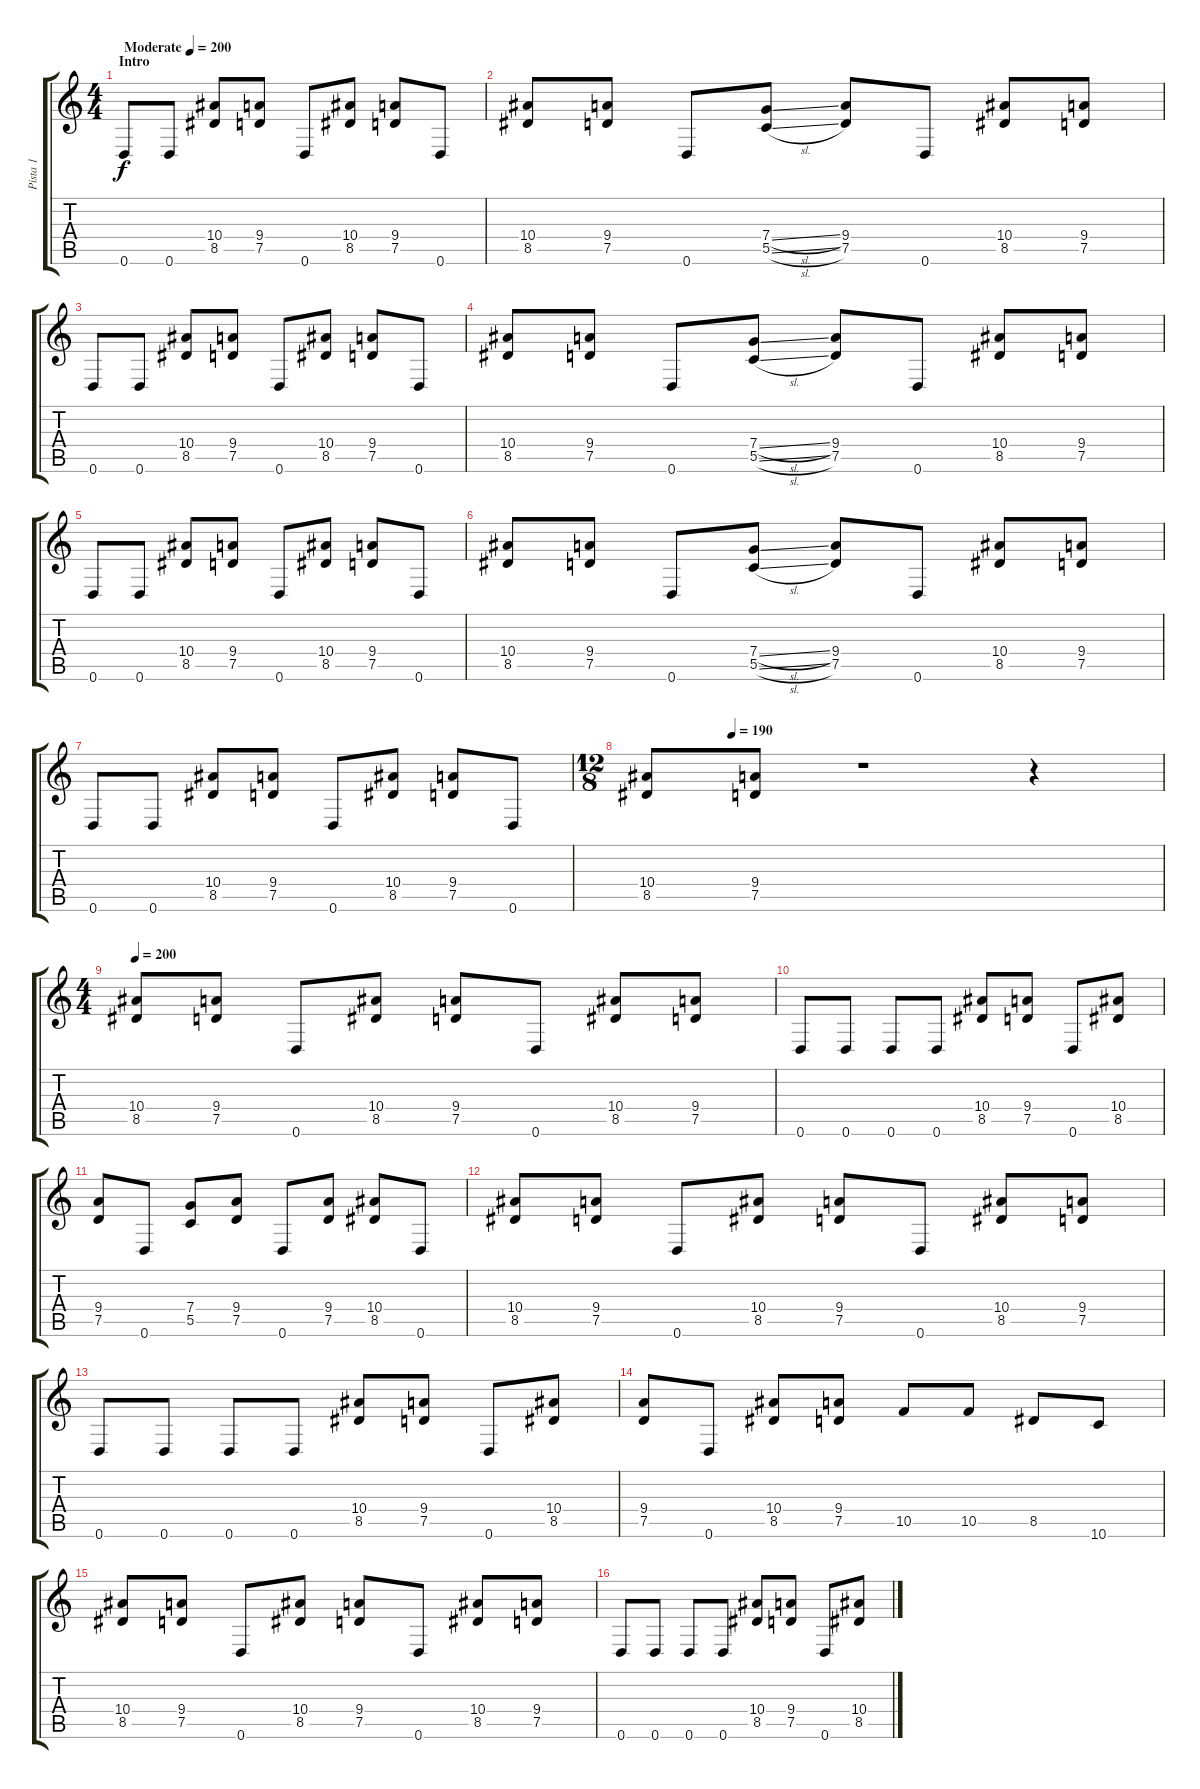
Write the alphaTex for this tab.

\track ("Pista 1" "Pista 1") {instrument distortionguitar}
\staff {score tabs}
\tuning (D4 A3 F3 C3 G2 D2) {hide}
\ts (4 4)
\section ("" "Intro")
\tempo (200 "Moderate")
\clef g2
\ks c
0.6.8{dy f instrument distortionguitar} 0.6.8 (10.4 8.5).8 (9.4 7.5).8 0.6.8 (10.4 8.5).8 (9.4 7.5).8 0.6.8 |
(10.4 8.5).8 (9.4 7.5).8 0.6.8 (7.4{sl} 5.5{sl}).8 (9.4 7.5).8 0.6.8 (10.4 8.5).8 (9.4 7.5).8 |
0.6.8 0.6.8 (10.4 8.5).8 (9.4 7.5).8 0.6.8 (10.4 8.5).8 (9.4 7.5).8 0.6.8 |
(10.4 8.5).8 (9.4 7.5).8 0.6.8 (7.4{sl} 5.5{sl}).8 (9.4 7.5).8 0.6.8 (10.4 8.5).8 (9.4 7.5).8 |
0.6.8 0.6.8 (10.4 8.5).8 (9.4 7.5).8 0.6.8 (10.4 8.5).8 (9.4 7.5).8 0.6.8 |
(10.4 8.5).8 (9.4 7.5).8 0.6.8 (7.4{sl} 5.5{sl}).8 (9.4 7.5).8 0.6.8 (10.4 8.5).8 (9.4 7.5).8 |
0.6.8 0.6.8 (10.4 8.5).8 (9.4 7.5).8 0.6.8 (10.4 8.5).8 (9.4 7.5).8 0.6.8 |
\ts (12 8)
\tempo (190 0.16666666666666666)
(10.4 8.5).8 (9.4 7.5).8 r.1 r.4 |
\ts (4 4)
\tempo 200
(10.4 8.5).8 (9.4 7.5).8 0.6.8 (10.4 8.5).8 (9.4 7.5).8 0.6.8 (10.4 8.5).8 (9.4 7.5).8 |
0.6.8 0.6.8 0.6.8 0.6.8 (10.4 8.5).8 (9.4 7.5).8 0.6.8 (10.4 8.5).8 |
(9.4 7.5).8 0.6.8 (7.4 5.5).8 (9.4 7.5).8 0.6.8 (9.4 7.5).8 (10.4 8.5).8 0.6.8 |
(10.4 8.5).8 (9.4 7.5).8 0.6.8 (10.4 8.5).8 (9.4 7.5).8 0.6.8 (10.4 8.5).8 (9.4 7.5).8 |
0.6.8 0.6.8 0.6.8 0.6.8 (10.4 8.5).8 (9.4 7.5).8 0.6.8 (10.4 8.5).8 |
(9.4 7.5).8 0.6.8 (10.4 8.5).8 (9.4 7.5).8 10.5.8 10.5.8 8.5.8 10.6.8 |
(10.4 8.5).8 (9.4 7.5).8 0.6.8 (10.4 8.5).8 (9.4 7.5).8 0.6.8 (10.4 8.5).8 (9.4 7.5).8 |
0.6.8 0.6.8 0.6.8 0.6.8 (10.4 8.5).8 (9.4 7.5).8 0.6.8 (10.4 8.5).8
